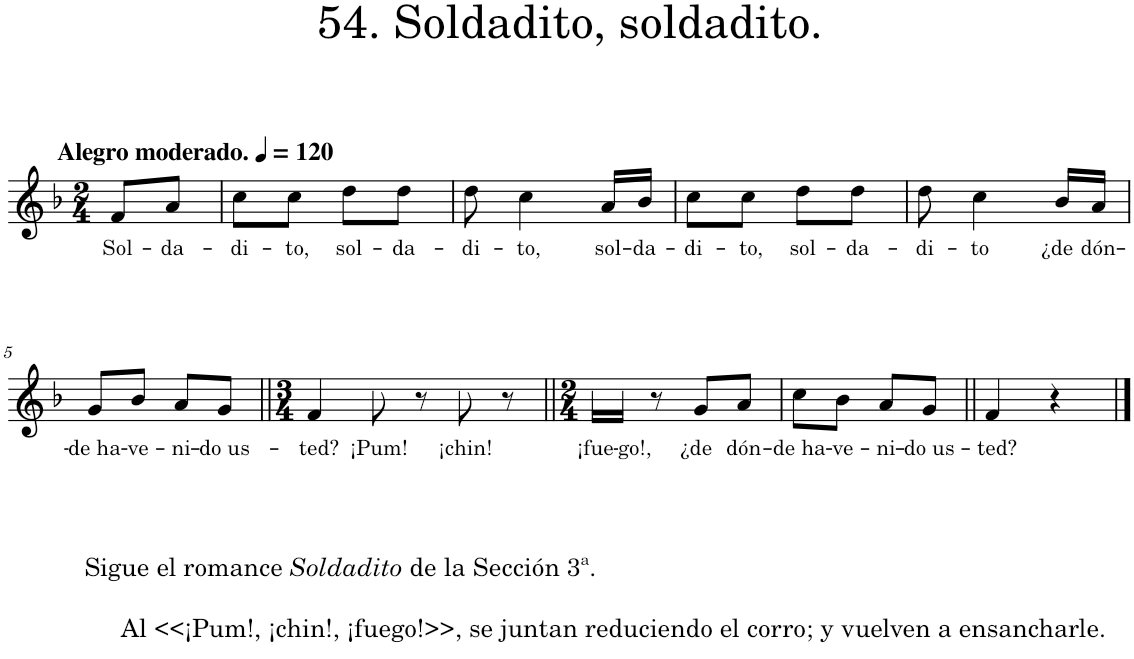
**kern	**text
*part1	*part1
*staff1	*staff1
*I"Piano	*
*I'Pno.	*
*clefG2	*
*k[b-]	*
*M2/4	*
*MM120	*
=	=
!LO:TX:a:B:t=Alegro moderado.	!
!	!LO:LY:b
8f/L	Sol-
!	!LO:LY:b
8a/J	-da-
=1	=1
!	!LO:LY:b
8cc\L	-di-
!	!LO:LY:b
8cc\J	-to,
!	!LO:LY:b
8dd\L	sol-
!	!LO:LY:b
8dd\J	-da-
=2	=2
!	!LO:LY:b
8dd\	-di-
!	!LO:LY:b
4cc\	-to,
!	!LO:LY:b
16a/LL	sol-
!	!LO:LY:b
16b-/JJ	-da-
=3	=3
!	!LO:LY:b
8cc\L	-di-
!	!LO:LY:b
8cc\J	-to,
!	!LO:LY:b
8dd\L	sol-
!	!LO:LY:b
8dd\J	-da-
=4	=4
!	!LO:LY:b
8dd\	-di-
!	!LO:LY:b
4cc\	-to
!	!LO:LY:b
16b-/LL	¿de
!	!LO:LY:b
16a/JJ	dón-
!!LO:LB:g=z
=5	=5
!LO:TX:b:t=Sigue el romance	!
!LO:TX:b:i:t=Soldadito	!
!LO:TX:b:t=de la Sección 3ª.	!
!LO:TX:b:t=Al <<¡Pum!, ¡chin!, ¡fuego!>>, se juntan reduciendo el corro; y vuelven a ensancharle.	!
!	!LO:LY:b
8g/L	-de ha-
!	!LO:LY:b
8b-/J	-ve-
!	!LO:LY:b
8a/L	-ni-
!	!LO:LY:b
8g/J	-do us-
=6||	=6||
*M3/4	*
!	!LO:LY:b
4f/	-ted?
!	!LO:LY:b
8dd\	¡Pum!
8r	.
!	!LO:LY:b
8dd\	¡chin!
8r	.
=7||	=7||
*M2/4	*
!	!LO:LY:b
16dd\LL	¡fue-
!	!LO:LY:b
16dd\JJ	-go!,
8r	.
!	!LO:LY:b
8g/L	¿de
!	!LO:LY:b
8a/J	dón-
=8	=8
!	!LO:LY:b
8cc\L	-de ha-
!	!LO:LY:b
8b-\J	-ve-
!	!LO:LY:b
8a/L	-ni-
!	!LO:LY:b
8g/J	-do us-
=9||	=9||
!	!LO:LY:b
4f/	-ted?
4r	.
==	==
*-	*-
